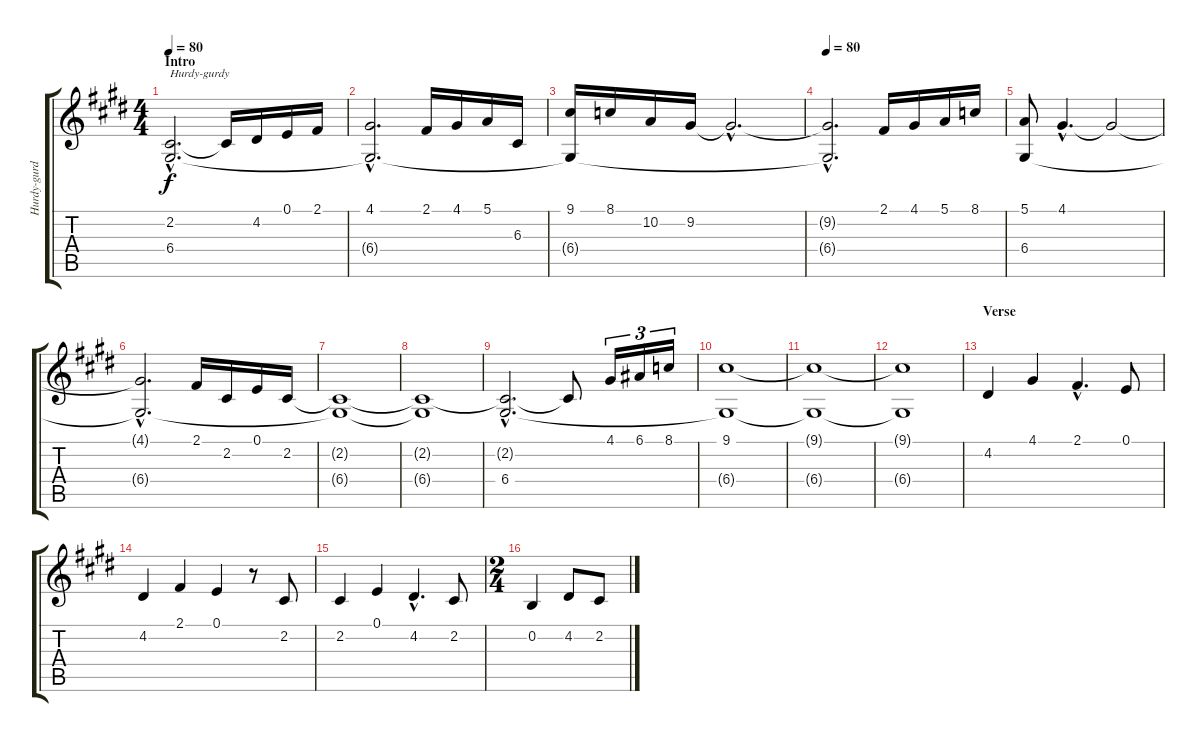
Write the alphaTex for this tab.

\track ("Hurdy-gurdy" "Hurdy-gurd") {instrument oboe}
\staff {score tabs}
\tuning (E4 B3 G3 D3 A2 E2) {hide}
\ts (4 4)
\section ("" "Intro")
\tempo 80
\tempo 70
\tempo 80
\clef g2
\ks c#minor
(2.2{hac} 6.4).2{d txt "Hurdy-gurdy" dy f instrument oboe} 2.2{t}.16 4.2.16 0.1.16 2.1.16 |
(4.1{hac} 6.4{t}).2{d} 2.1.16 4.1.16 5.1.16 6.3.16 |
(9.1 6.4{t}).16 8.1.16 10.2.16 9.2.16 9.2{hac t}.2{d} |
\tempo 80
(9.2{hac t} 6.4{t}).2{d} 2.1.16 4.1.16 5.1.16 8.1.16 |
(5.1 6.4).8 4.1{hac}.4{d} 4.1{t}.2 |
(4.1{hac t} 6.4{t}).2{d} 2.1.16 2.2.16 0.1.16 2.2.16 |
(2.2{t} 6.4{t}).1 |
(2.2{t} 6.4{t}).1 |
(2.2{hac t} 6.4{hac}).2{d} 2.2{t}.8 4.1.16{tu (3 2)} 6.1.16{tu (3 2)} 8.1.16{tu (3 2)} |
(9.1 6.4{t}).1 |
(9.1{t} 6.4{t}).1 |
(9.1{t} 6.4{t}).1 |
\section ("" "Verse ")
4.2.4 4.1.4 2.1{hac}.4{d} 0.1.8 |
4.2.4 2.1.4 0.1.4 r.8 2.2.8 |
2.2.4 0.1.4 4.2{hac}.4{d} 2.2.8 |
\ts (2 4)
0.2.4 4.2.8 2.2.8
